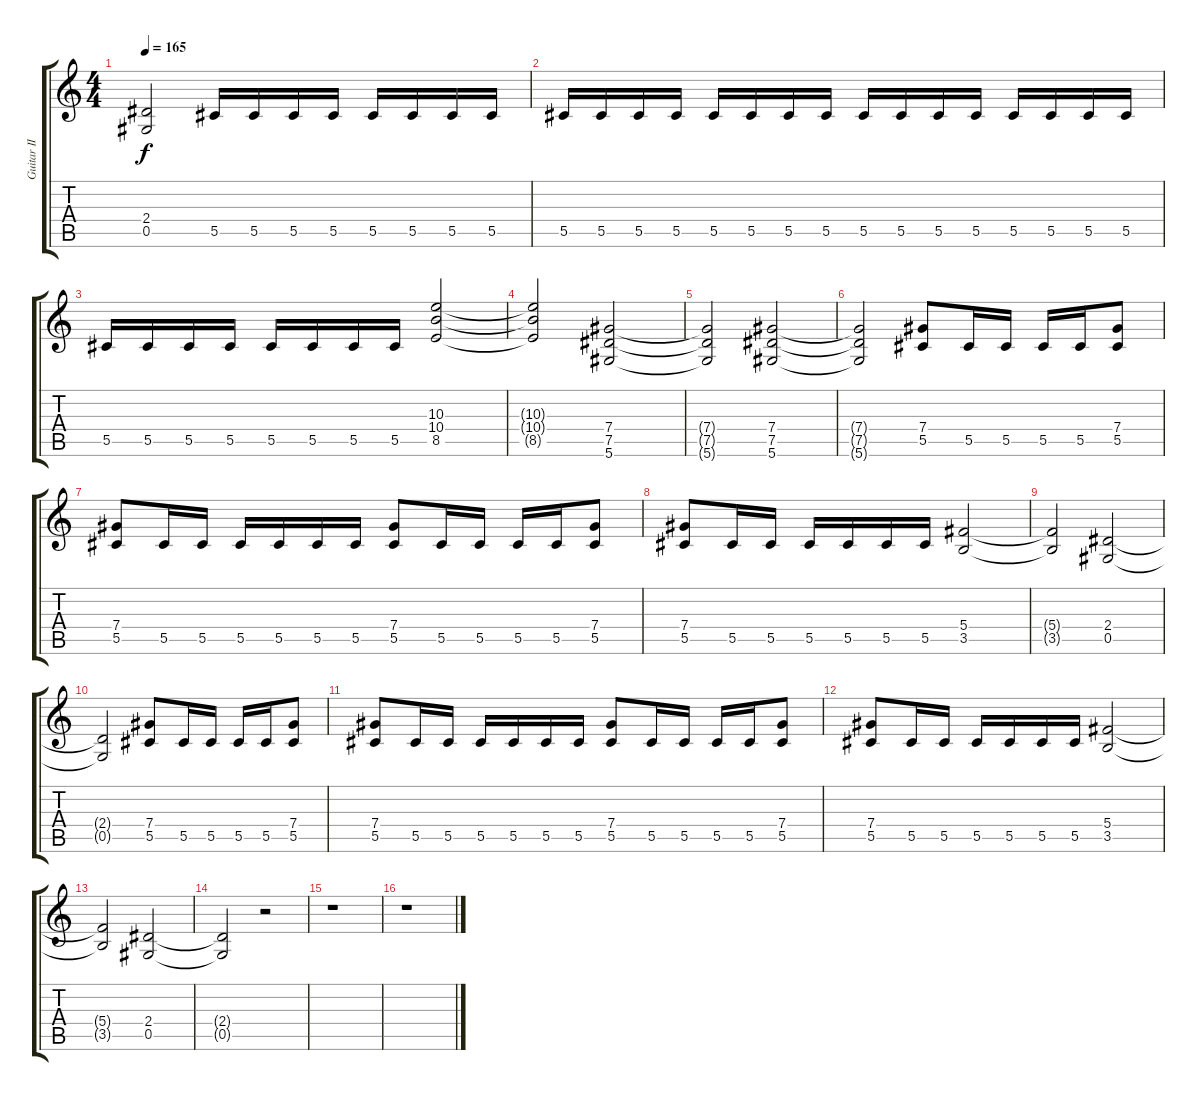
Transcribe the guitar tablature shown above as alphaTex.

\track ("Guitar II" "Guitar II") {instrument overdrivenguitar}
\staff {score tabs}
\tuning (Eb4 Bb3 Gb3 Db3 Ab2 Eb2) {hide}
\ts (4 4)
\tempo 165
\clef g2
\ks c
(2.4 0.5).2{dy f} 5.5.16{volume 15 balance 8} 5.5.16 5.5.16 5.5.16 5.5.16 5.5.16 5.5.16 5.5.16 |
5.5.16 5.5.16 5.5.16 5.5.16 5.5.16 5.5.16 5.5.16 5.5.16 5.5.16 5.5.16 5.5.16 5.5.16 5.5.16 5.5.16 5.5.16 5.5.16 |
5.5.16 5.5.16 5.5.16 5.5.16 5.5.16 5.5.16 5.5.16 5.5.16 (10.3 10.4 8.5).2 |
(10.3{t} 10.4{t} 8.5{t}).2 (7.4 7.5 5.6).2 |
(7.4{t} 7.5{t} 5.6{t}).2 (7.4 7.5 5.6).2 |
(7.4{t} 7.5{t} 5.6{t}).2 (7.4 5.5).8{volume 16 balance 8} 5.5.16 5.5.16 5.5.16 5.5.16 (7.4 5.5).8 |
(7.4 5.5).8 5.5.16 5.5.16 5.5.16 5.5.16 5.5.16 5.5.16 (7.4 5.5).8 5.5.16 5.5.16 5.5.16 5.5.16 (7.4 5.5).8 |
(7.4 5.5).8 5.5.16 5.5.16 5.5.16 5.5.16 5.5.16 5.5.16 (5.4 3.5).2 |
(5.4{t} 3.5{t}).2 (2.4 0.5).2 |
(2.4{t} 0.5{t}).2 (7.4 5.5).8 5.5.16 5.5.16 5.5.16 5.5.16 (7.4 5.5).8 |
(7.4 5.5).8 5.5.16 5.5.16 5.5.16 5.5.16 5.5.16 5.5.16 (7.4 5.5).8 5.5.16 5.5.16 5.5.16 5.5.16 (7.4 5.5).8 |
(7.4 5.5).8 5.5.16 5.5.16 5.5.16 5.5.16 5.5.16 5.5.16 (5.4 3.5).2 |
(5.4{t} 3.5{t}).2 (2.4 0.5).2 |
(2.4{t} 0.5{t}).2 r.2 |
r.1 |
r.1
